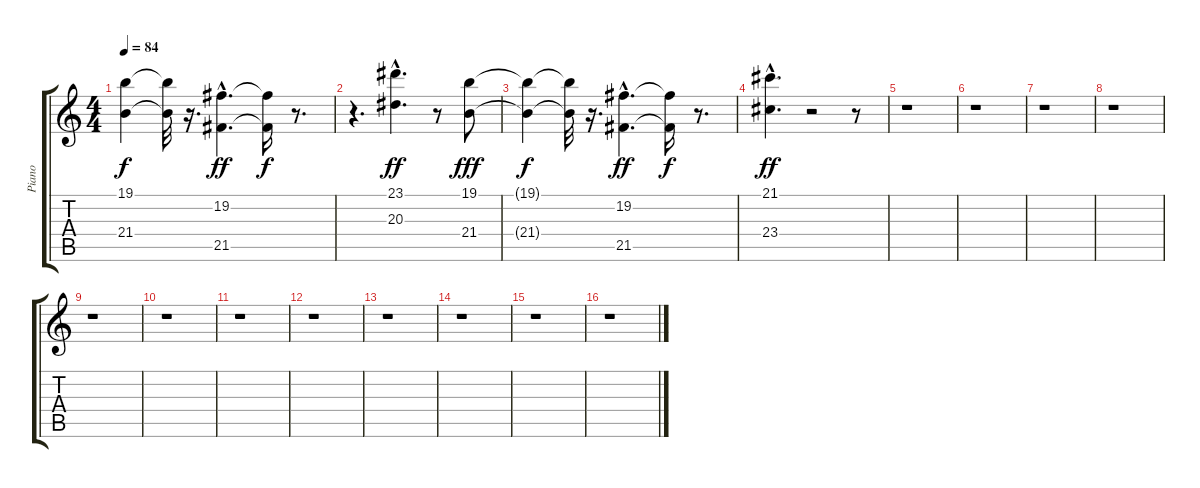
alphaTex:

\track ("Piano" "Piano") {instrument acousticgrandpiano}
\staff {score tabs}
\tuning (E4 B3 G3 D3 A2 E2) {hide}
\ts (4 4)
\tempo 84
\clef g2
\ks c
(19.1{t} 21.4{t}).4{dy f} (19.1{t} 21.4{t}).32 r.16{d} (19.2{hac} 21.5{hac}).4{d dy ff} (19.2{t} 21.5{t}).16{dy f} r.8{d} |
r.4{d} (23.1{hac} 20.3{hac}).4{d dy ff} r.8 (19.1 21.4).8{dy fff} |
(19.1{t} 21.4{t}).4{dy f} (19.1{t} 21.4{t}).32 r.16{d} (19.2{hac} 21.5{hac}).4{d dy ff} (19.2{t} 21.5{t}).16{dy f} r.8{d} |
(21.1{hac} 23.4{hac}).4{d dy ff} r.2 r.8 |
r.1 |
r.1 |
r.1 |
r.1 |
r.1 |
r.1 |
r.1 |
r.1 |
r.1 |
r.1 |
r.1 |
r.1
